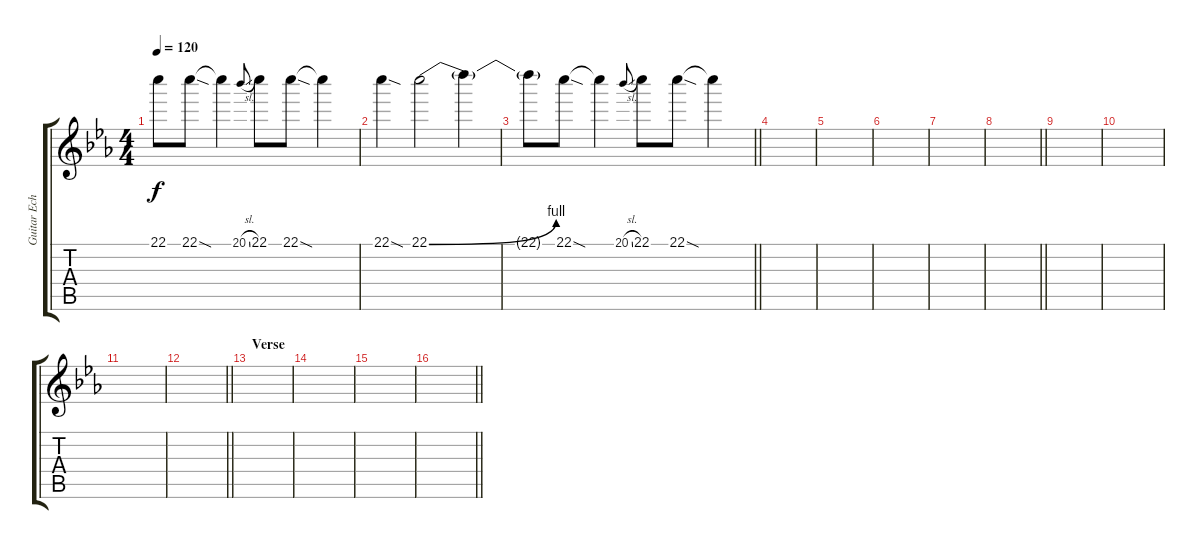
\track ("Guitar Echo" "Guitar Ech") {instrument overdrivenguitar}
\staff {score tabs}
\tuning (D4 A3 F3 C3 G2 C2) {hide}
\ts (4 4)
\tempo 120
\clef g2
\ks eb
22.1{t}.8{dy f} 22.1{sod}.8 22.1{t}.4 20.1{sl}.8{gr onbeat} 22.1.8 22.1{sod}.8 22.1{t}.4 |
22.1{sod}.4 22.1{be (bend 0 0 60 4)}.2 22.1{t}.4 |
\barLineRight lightlight
22.1{t}.8 22.1{sod}.8 22.1{t}.4 20.1{sl}.8{gr onbeat} 22.1.8 22.1{sod}.8 22.1{t}.4 |
\section ("" "")
|
|
|
|
\barLineRight lightlight
|
\section ("" "")
|
|
|
\barLineRight lightlight
|
\section ("" "Verse")
|
|
|
\barLineRight lightlight
